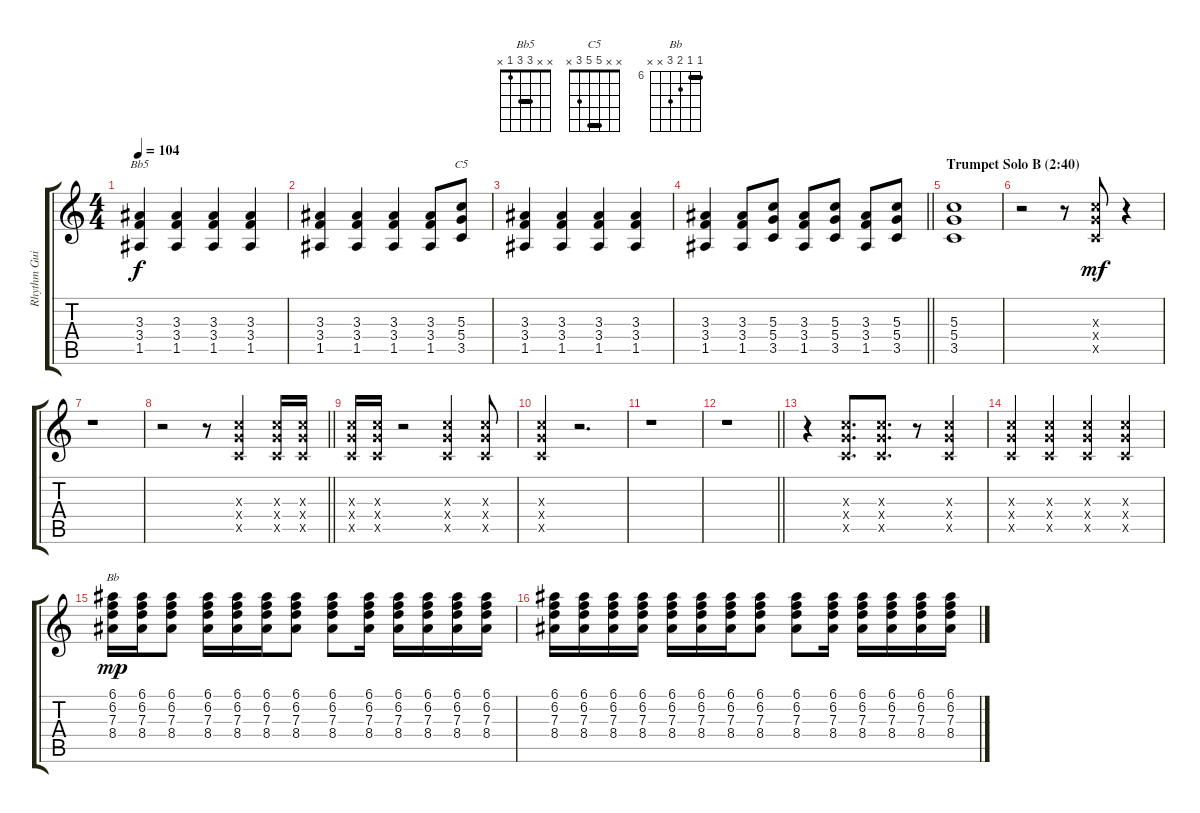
\track ("Rhythm Guitar" "Rhythm Gui") {instrument electricguitarclean}
\staff {score tabs}
\tuning (E4 B3 G3 D3 A2 E2) {hide}
\chord ("Bb5" x x 3 3 1 x) {barre 3}
\chord ("C5" x x 5 5 3 x) {barre 5}
\chord ("Bb" 6 6 7 8 x x) {firstfret 6 barre 6}
\ts (4 4)
\tempo 104
\clef g2
\ks c
(3.3 3.4 1.5).4{ch "Bb5" dy f} (3.3 3.4 1.5).4 (3.3 3.4 1.5).4 (3.3 3.4 1.5).4 |
(3.3 3.4 1.5).4 (3.3 3.4 1.5).4 (3.3 3.4 1.5).4 (3.3 3.4 1.5).8 (5.3 5.4 3.5).8{ch "C5"} |
(3.3 3.4 1.5).4 (3.3 3.4 1.5).4 (3.3 3.4 1.5).4 (3.3 3.4 1.5).4 |
\barLineRight lightlight
(3.3 3.4 1.5).4 (3.3 3.4 1.5).8 (5.3 5.4 3.5).8 (3.3 3.4 1.5).8 (5.3 5.4 3.5).8 (3.3 3.4 1.5).8 (5.3 5.4 3.5).8 |
\section ("" "Trumpet Solo B (2:40)")
(5.3 5.4 3.5).1 |
r.2 r.8 (5.3{x} 5.4{x} 3.5{x}).8{dy mf} r.4 |
r.1 |
\barLineRight lightlight
r.2 r.8 (5.3{x} 5.4{x} 3.5{x}).4 (5.3{x} 5.4{x} 3.5{x}).16 (5.3{x} 5.4{x} 3.5{x}).16 |
(5.3{x} 5.4{x} 3.5{x}).16 (5.3{x} 5.4{x} 3.5{x}).16 r.2 (5.3{x} 5.4{x} 3.5{x}).4 (5.3{x} 5.4{x} 3.5{x}).8 |
(5.3{x} 5.4{x} 3.5{x}).4 r.2{d} |
r.1 |
\barLineRight lightlight
r.1 |
r.4 (5.3{x} 5.4{x} 3.5{x}).8{d} (5.3{x} 5.4{x} 3.5{x}).8{d} r.8 (5.3{x} 5.4{x} 3.5{x}).4 |
(5.3{x} 5.4{x} 3.5{x}).4 (5.3{x} 5.4{x} 3.5{x}).4 (5.3{x} 5.4{x} 3.5{x}).4 (5.3{x} 5.4{x} 3.5{x}).4 |
(6.1 6.2 7.3 8.4).16{ch "Bb" dy mp instrument electricguitarjazz} (6.1 6.2 7.3 8.4).16 (6.1 6.2 7.3 8.4).8 (6.1 6.2 7.3 8.4).16 (6.1 6.2 7.3 8.4).16 (6.1 6.2 7.3 8.4).16 (6.1 6.2 7.3 8.4).8 (6.1 6.2 7.3 8.4).8 (6.1 6.2 7.3 8.4).16 (6.1 6.2 7.3 8.4).16 (6.1 6.2 7.3 8.4).16 (6.1 6.2 7.3 8.4).16 (6.1 6.2 7.3 8.4).16 |
(6.1 6.2 7.3 8.4).16 (6.1 6.2 7.3 8.4).16 (6.1 6.2 7.3 8.4).16 (6.1 6.2 7.3 8.4).16 (6.1 6.2 7.3 8.4).16 (6.1 6.2 7.3 8.4).16 (6.1 6.2 7.3 8.4).16 (6.1 6.2 7.3 8.4).8 (6.1 6.2 7.3 8.4).8 (6.1 6.2 7.3 8.4).16 (6.1 6.2 7.3 8.4).16 (6.1 6.2 7.3 8.4).16 (6.1 6.2 7.3 8.4).16 (6.1 6.2 7.3 8.4).16
